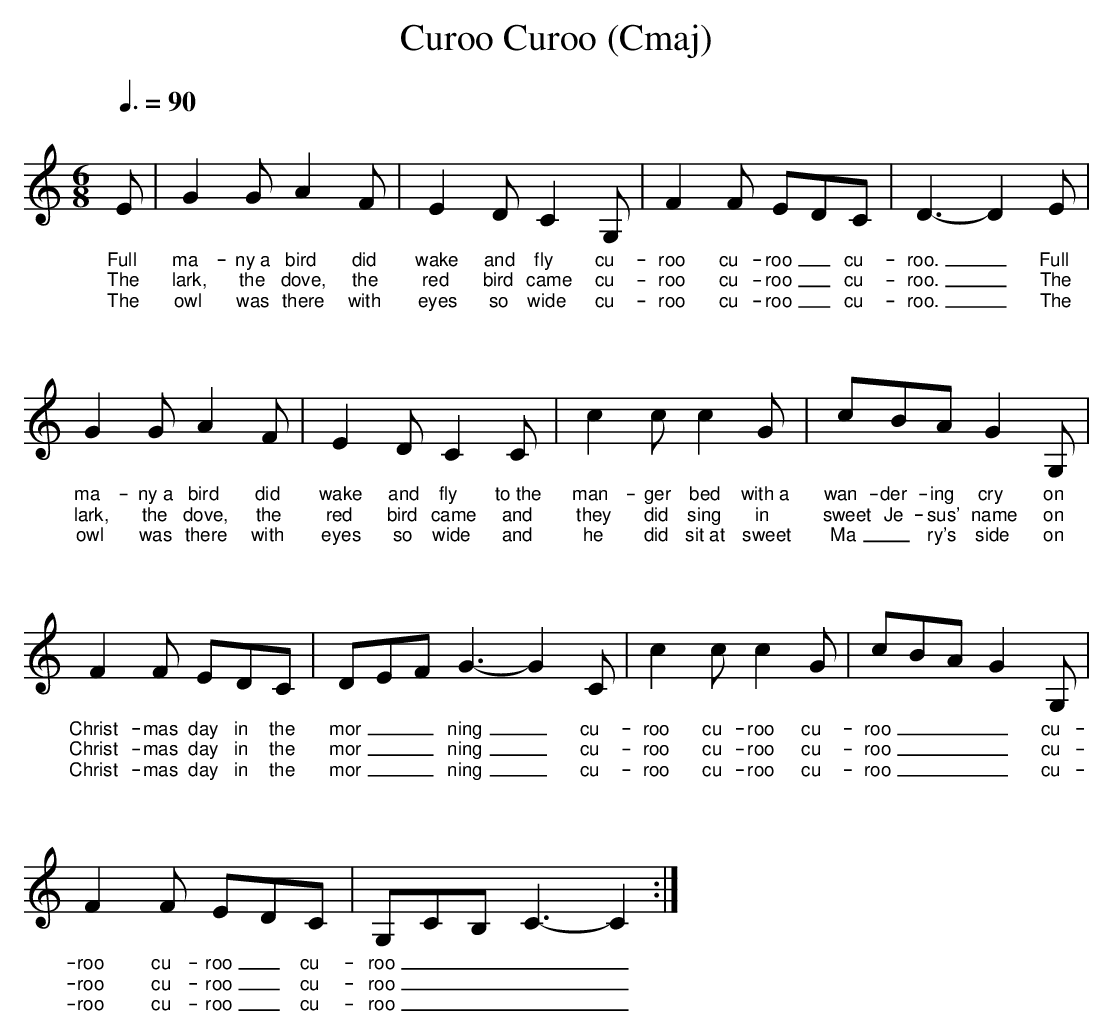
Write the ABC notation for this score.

X:1
T:Curoo Curoo (Cmaj)
Q:3/8=90
M:6/8
L:1/8
K:Cmaj
E|G2G A2F|E2D C2G,|F2F EDC|D3-D2E|
w:Full ma-ny~a bird did wake and fly cu-roo cu-roo_ cu-roo._ Full
w:The lark, the dove, the red bird came cu-roo cu-roo_ cu-roo._ The
w:The owl was there with eyes so wide cu-roo cu-roo_ cu-roo._ The
G2G A2F|E2D C2C|c2c c2G|cBA G2G,|
w:ma-ny~a bird did wake and fly to~the man-ger bed with~a wan-der-ing cry on
w:lark, the dove, the red bird came and they did sing in sweet Je-sus' name on
w:owl was there with eyes so wide and he did sit~at sweet Ma_ry's side on
F2F EDC|DEF G3- G2C|c2c c2G|cBA G2G,|
w:Christ-mas day in the mor__ning_ cu-roo cu-roo cu-roo___ cu-
w:Christ-mas day in the mor__ning_ cu-roo cu-roo cu-roo___ cu-
w:Christ-mas day in the mor__ning_ cu-roo cu-roo cu-roo___ cu-
F2F EDC|G,CB, C3- C2:|
w:roo cu-roo_ cu-roo____
w:roo cu-roo_ cu-roo____
w:roo cu-roo_ cu-roo____
